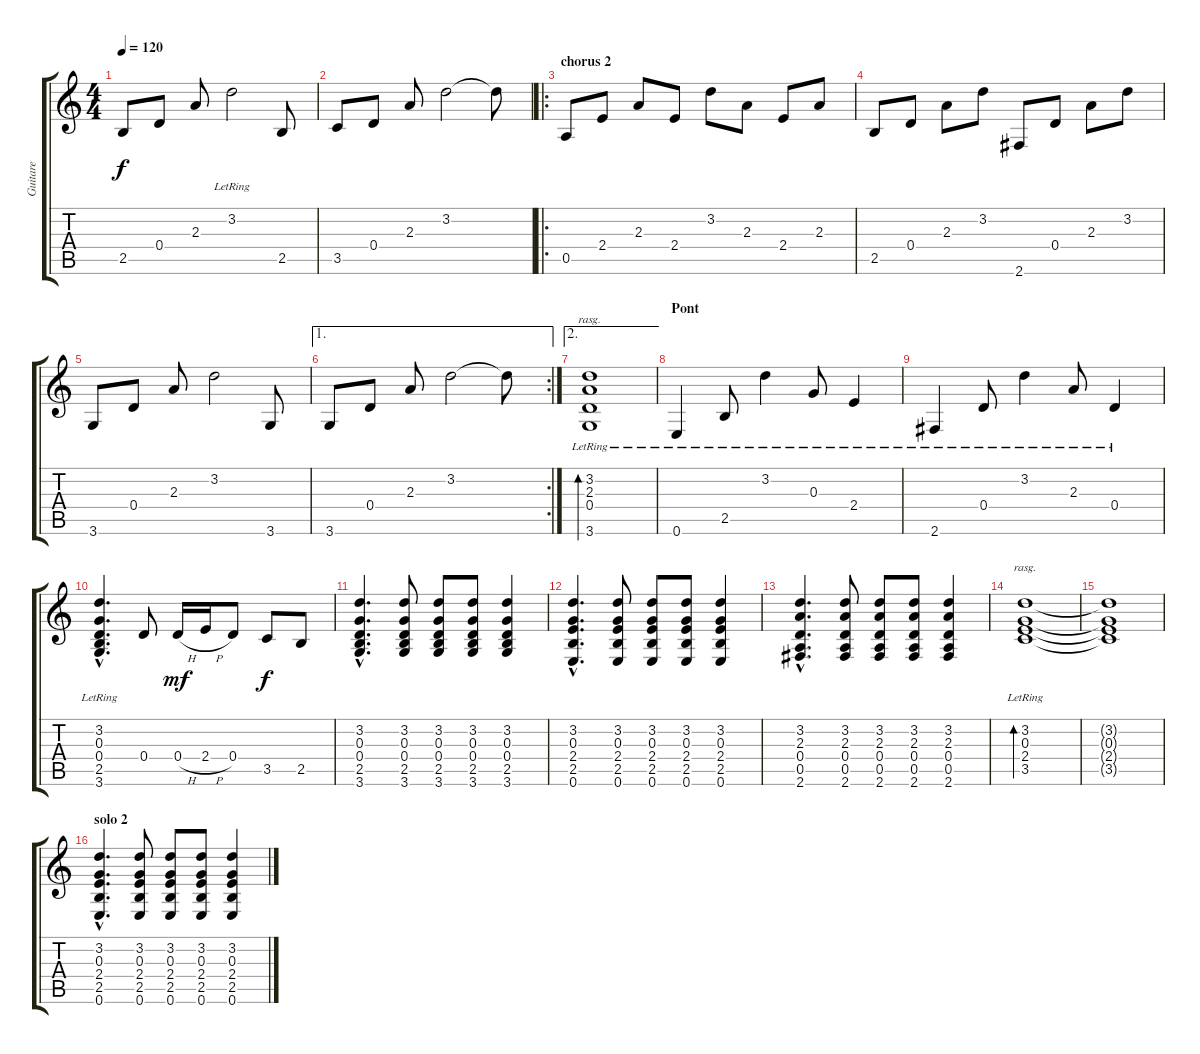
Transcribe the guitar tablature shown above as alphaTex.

\track ("Guitare" "Guitare") {instrument acousticguitarsteel}
\staff {score tabs}
\tuning (E4 B3 G3 D3 A2 E2) {hide}
\ts (4 4)
\tempo 120
\clef g2
\ks c
2.5.8{dy f} 0.4.8 2.3.8 3.2{lr}.2 2.5.8 |
3.5.8 0.4.8 2.3.8 3.2.2 3.2{t}.8 |
\ro
\section ("" "chorus 2")
0.5.8 2.4.8 2.3.8 2.4.8 3.2.8 2.3.8 2.4.8 2.3.8 |
2.5.8 0.4.8 2.3.8 3.2.8 2.6.8 0.4.8 2.3.8 3.2.8 |
3.6.8 0.4.8 2.3.8 3.2.2 3.6.8 |
\ae 1
\rc 2
3.6.8 0.4.8 2.3.8 3.2.2 3.2{t}.8 |
\ae 2
(3.2{lr} 2.3{lr} 0.4{lr} 3.6{lr}).1{bd 240 rasg ii} |
\section ("" "Pont")
0.6{lr}.4 2.5{lr}.8 3.2{lr}.4 0.3{lr}.8 2.4{lr}.4 |
2.6{lr}.4 0.4{lr}.8 3.2{lr}.4 2.3{lr}.8 0.4{lr}.4 |
(3.2{hac lr} 0.3{hac lr} 0.4{hac lr} 2.5{hac lr} 3.6{hac lr}).4{d} 0.4.8 0.4{h}.16{dy mf} 2.4{h}.16 0.4.8 3.5.8{dy f} 2.5.8 |
(3.2{hac} 0.3{hac} 0.4{hac} 2.5{hac} 3.6{hac}).4{d} (3.2 0.3 0.4 2.5 3.6).8 (3.2 0.3 0.4 2.5 3.6).8 (3.2 0.3 0.4 2.5 3.6).8 (3.2 0.3 0.4 2.5 3.6).4 |
(3.2{hac} 0.3{hac} 2.4{hac} 2.5{hac} 0.6{hac}).4{d} (3.2 0.3 2.4 2.5 0.6).8 (3.2 0.3 2.4 2.5 0.6).8 (3.2 0.3 2.4 2.5 0.6).8 (3.2 0.3 2.4 2.5 0.6).4 |
(3.2{hac} 2.3{hac} 0.4{hac} 0.5{hac} 2.6{hac}).4{d} (3.2 2.3 0.4 0.5 2.6).8 (3.2 2.3 0.4 0.5 2.6).8 (3.2 2.3 0.4 0.5 2.6).8 (3.2 2.3 0.4 0.5 2.6).4 |
(3.2{lr} 0.3{lr} 2.4{lr} 3.5{lr}).1{bd 240 rasg ii} |
(3.2{t} 0.3{t} 2.4{t} 3.5{t}).1 |
\section ("" "solo 2")
(3.2{hac} 0.3{hac} 2.4{hac} 2.5{hac} 0.6{hac}).4{d} (3.2 0.3 2.4 2.5 0.6).8 (3.2 0.3 2.4 2.5 0.6).8 (3.2 0.3 2.4 2.5 0.6).8 (3.2 0.3 2.4 2.5 0.6).4
